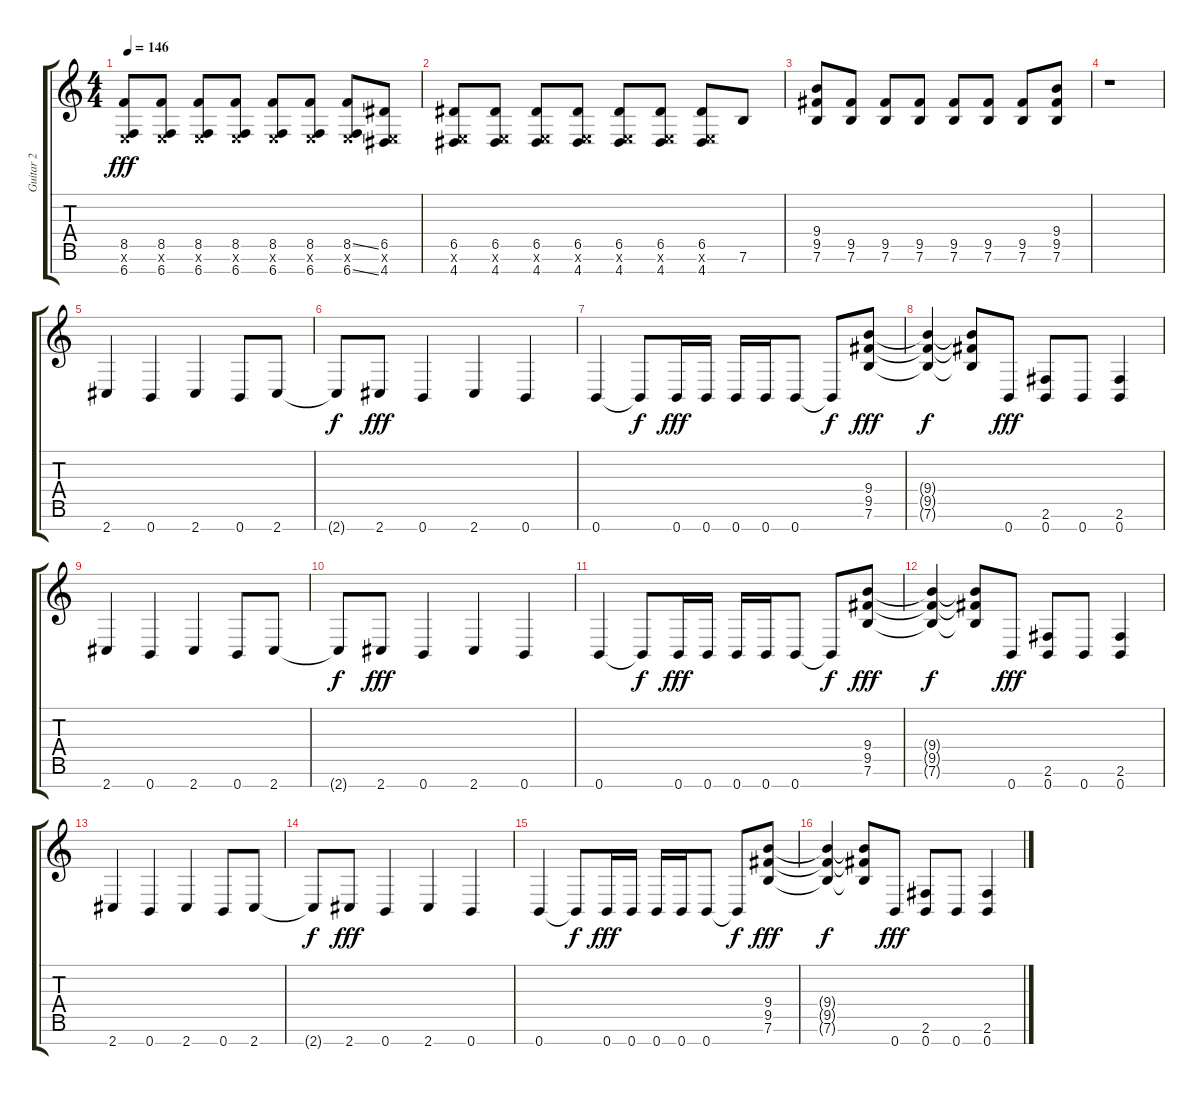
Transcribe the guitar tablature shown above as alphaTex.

\track ("Guitar 2" "Guitar 2") {instrument distortionguitar}
\staff {score tabs}
\tuning (E4 B3 G3 D3 A2 E2 B1) {hide}
\ts (4 4)
\tempo 146
\clef g2
\ks c
(8.5 0.6{x} 6.7).8{dy fff} (8.5 0.6{x} 6.7).8 (8.5 0.6{x} 6.7).8 (8.5 0.6{x} 6.7).8 (8.5 0.6{x} 6.7).8 (8.5 0.6{x} 6.7).8 (8.5{ss} 0.6{x} 6.7{ss}).8 (6.5 0.6{x} 4.7).8 |
(6.5 0.6{x} 4.7).8 (6.5 0.6{x} 4.7).8 (6.5 0.6{x} 4.7).8 (6.5 0.6{x} 4.7).8 (6.5 0.6{x} 4.7).8 (6.5 0.6{x} 4.7).8 (6.5 0.6{x} 4.7).8 7.6.8 |
(9.4 9.5 7.6).8 (9.5 7.6).8 (9.5 7.6).8 (9.5 7.6).8 (9.5 7.6).8 (9.5 7.6).8 (9.5 7.6).8 (9.4 9.5 7.6).8 |
r.1 |
2.7.4 0.7.4 2.7.4 0.7.8 2.7.8 |
2.7{t}.8{dy f} 2.7.8{dy fff} 0.7.4 2.7.4 0.7.4 |
0.7.4 0.7{t}.8{dy f} 0.7.16{dy fff} 0.7.16 0.7.16 0.7.16 0.7.8 0.7{t}.8{dy f} (9.4 9.5 7.6).8{dy fff} |
(9.4{t} 9.5{t} 7.6{t}).4{dy f} (9.4{t} 9.5{t} 7.6{t}).8 0.7.8{dy fff} (2.6 0.7).8 0.7.8 (2.6 0.7).4 |
2.7.4 0.7.4 2.7.4 0.7.8 2.7.8 |
2.7{t}.8{dy f} 2.7.8{dy fff} 0.7.4 2.7.4 0.7.4 |
0.7.4 0.7{t}.8{dy f} 0.7.16{dy fff} 0.7.16 0.7.16 0.7.16 0.7.8 0.7{t}.8{dy f} (9.4 9.5 7.6).8{dy fff} |
(9.4{t} 9.5{t} 7.6{t}).4{dy f} (9.4{t} 9.5{t} 7.6{t}).8 0.7.8{dy fff} (2.6 0.7).8 0.7.8 (2.6 0.7).4 |
2.7.4 0.7.4 2.7.4 0.7.8 2.7.8 |
2.7{t}.8{dy f} 2.7.8{dy fff} 0.7.4 2.7.4 0.7.4 |
0.7.4 0.7{t}.8{dy f} 0.7.16{dy fff} 0.7.16 0.7.16 0.7.16 0.7.8 0.7{t}.8{dy f} (9.4 9.5 7.6).8{dy fff} |
(9.4{t} 9.5{t} 7.6{t}).4{dy f} (9.4{t} 9.5{t} 7.6{t}).8 0.7.8{dy fff} (2.6 0.7).8 0.7.8 (2.6 0.7).4
